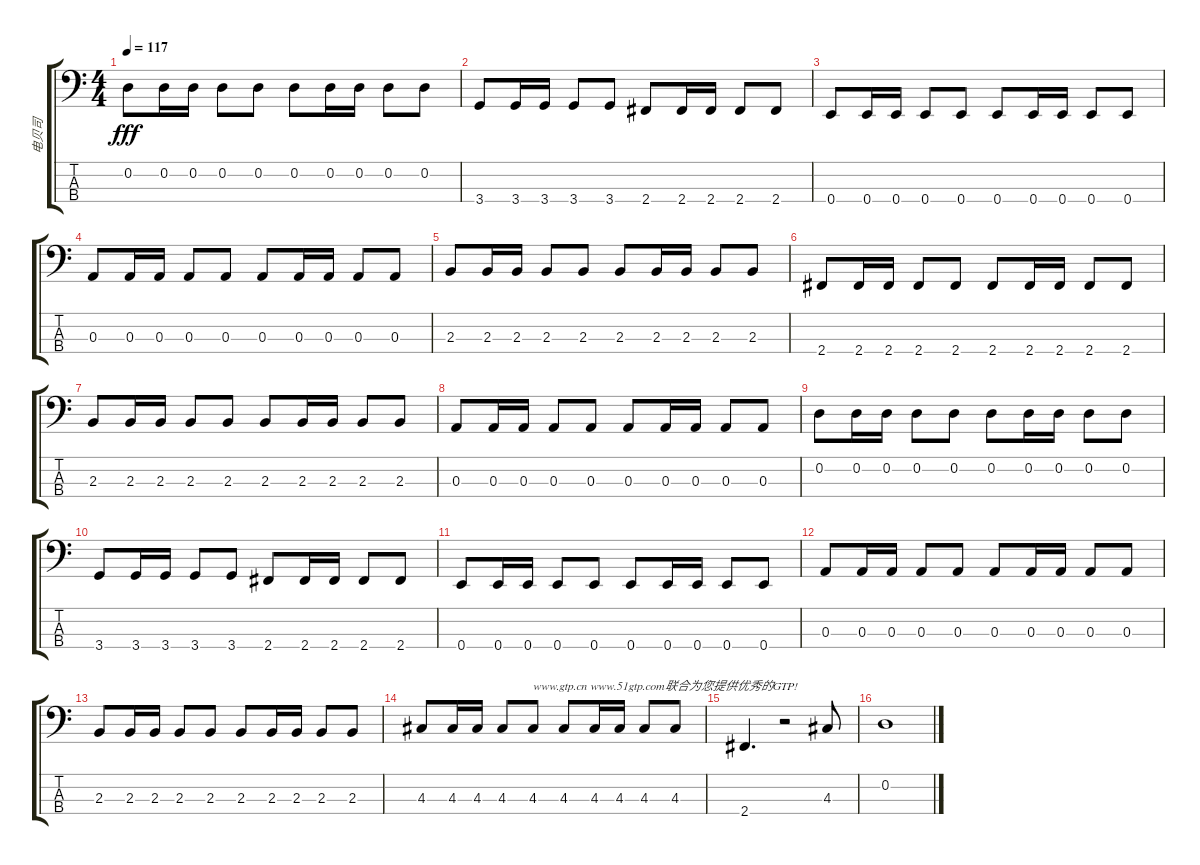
\track ("电贝司" "电贝司") {instrument electricbasspick}
\staff {score tabs}
\tuning (G2 D2 A1 E1) {hide}
\ts (4 4)
\tempo 117
\clef f4
\ks c
0.2.8{dy fff} 0.2.16 0.2.16 0.2.8 0.2.8 0.2.8 0.2.16 0.2.16 0.2.8 0.2.8 |
3.4.8 3.4.16 3.4.16 3.4.8 3.4.8 2.4.8 2.4.16 2.4.16 2.4.8 2.4.8 |
0.4.8 0.4.16 0.4.16 0.4.8 0.4.8 0.4.8 0.4.16 0.4.16 0.4.8 0.4.8 |
0.3.8 0.3.16 0.3.16 0.3.8 0.3.8 0.3.8 0.3.16 0.3.16 0.3.8 0.3.8 |
2.3.8 2.3.16 2.3.16 2.3.8 2.3.8 2.3.8 2.3.16 2.3.16 2.3.8 2.3.8 |
2.4.8 2.4.16 2.4.16 2.4.8 2.4.8 2.4.8 2.4.16 2.4.16 2.4.8 2.4.8 |
2.3.8 2.3.16 2.3.16 2.3.8 2.3.8 2.3.8 2.3.16 2.3.16 2.3.8 2.3.8 |
0.3.8 0.3.16 0.3.16 0.3.8 0.3.8 0.3.8 0.3.16 0.3.16 0.3.8 0.3.8 |
0.2.8 0.2.16 0.2.16 0.2.8 0.2.8 0.2.8 0.2.16 0.2.16 0.2.8 0.2.8 |
3.4.8 3.4.16 3.4.16 3.4.8 3.4.8 2.4.8 2.4.16 2.4.16 2.4.8 2.4.8 |
0.4.8 0.4.16 0.4.16 0.4.8 0.4.8 0.4.8 0.4.16 0.4.16 0.4.8 0.4.8 |
0.3.8 0.3.16 0.3.16 0.3.8 0.3.8 0.3.8 0.3.16 0.3.16 0.3.8 0.3.8 |
2.3.8 2.3.16 2.3.16 2.3.8 2.3.8 2.3.8 2.3.16 2.3.16 2.3.8 2.3.8 |
4.3.8 4.3.16 4.3.16 4.3.8 4.3.8{txt "www.gtp.cn www.51gtp.com联合为您提供优秀的GTP!"} 4.3.8 4.3.16 4.3.16 4.3.8 4.3.8 |
2.4.4{d} r.2 4.3.8 |
0.2.1
